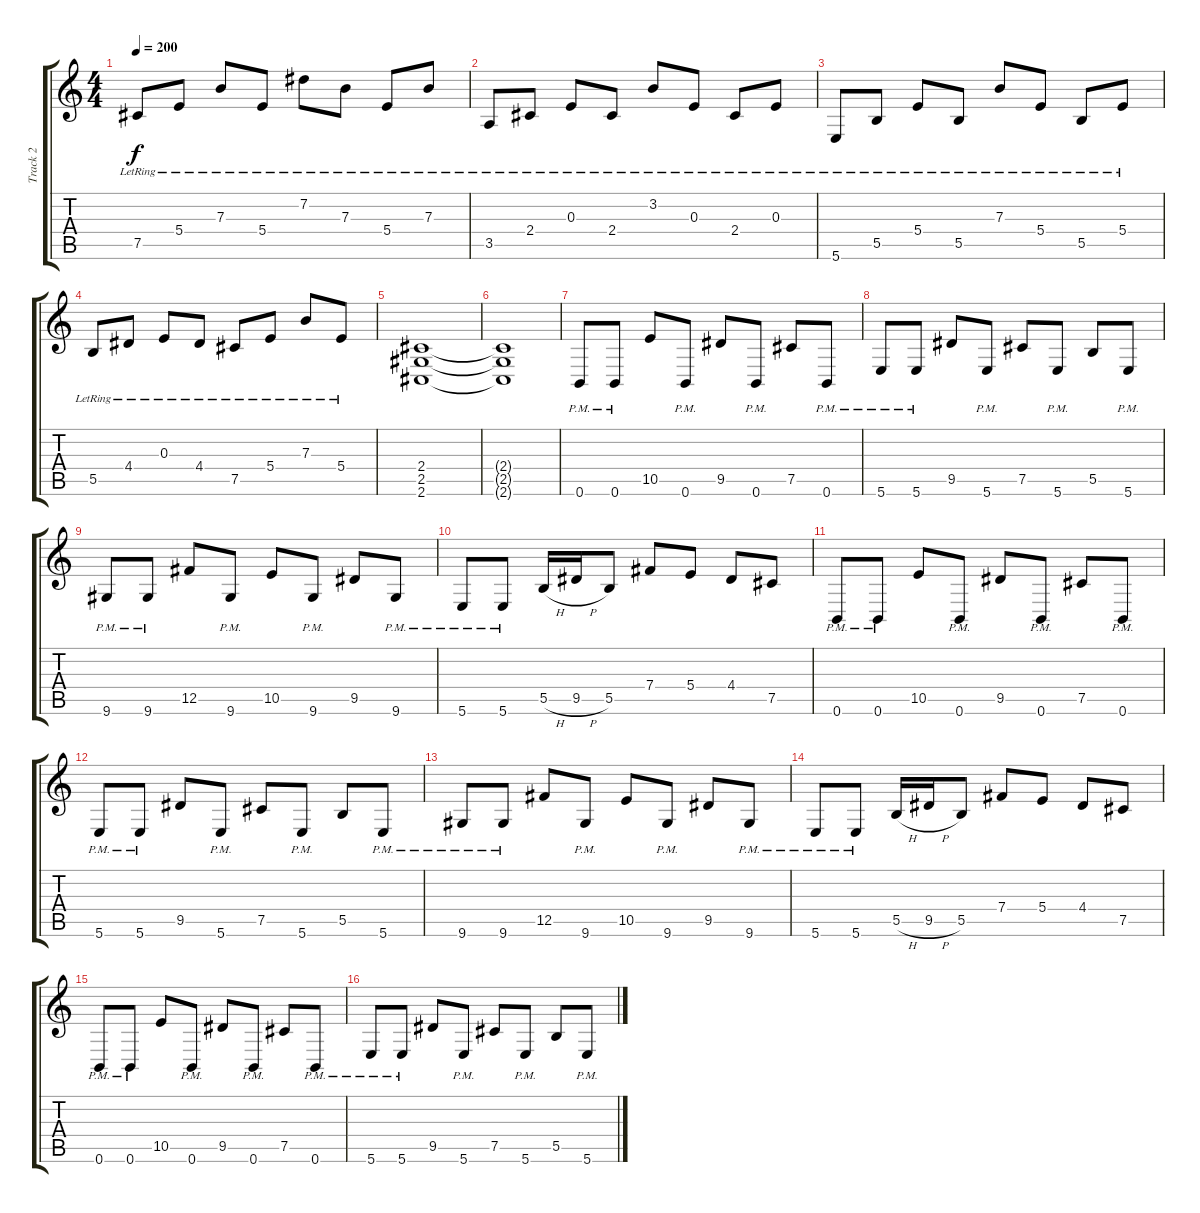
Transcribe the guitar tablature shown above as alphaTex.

\track ("Track 2" "Track 2") {instrument electricguitarjazz}
\staff {score tabs}
\tuning (Db4 Ab3 E3 B2 Gb2 B1) {hide}
\ts (4 4)
\tempo 200
\clef g2
\ks c
7.5{lr}.8{dy f} 5.4{lr}.8 7.3{lr}.8 5.4{lr}.8 7.2{lr}.8 7.3{lr}.8 5.4{lr}.8 7.3{lr}.8 |
3.5{lr}.8 2.4{lr}.8 0.3{lr}.8 2.4{lr}.8 3.2{lr}.8 0.3{lr}.8 2.4{lr}.8 0.3{lr}.8 |
5.6{lr}.8 5.5{lr}.8 5.4{lr}.8 5.5{lr}.8 7.3{lr}.8 5.4{lr}.8 5.5{lr}.8 5.4{lr}.8 |
5.5{lr}.8 4.4{lr}.8 0.3{lr}.8 4.4{lr}.8 7.5{lr}.8 5.4{lr}.8 7.3{lr}.8 5.4{lr}.8 |
(2.4 2.5 2.6).1 |
(2.4{t} 2.5{t} 2.6{t}).1 |
0.6{pm}.8 0.6{pm}.8 10.5.8 0.6{pm}.8 9.5.8 0.6{pm}.8 7.5.8 0.6{pm}.8 |
5.6{pm}.8 5.6{pm}.8 9.5.8 5.6{pm}.8 7.5.8 5.6{pm}.8 5.5.8 5.6{pm}.8 |
9.6{pm}.8 9.6{pm}.8 12.5.8 9.6{pm}.8 10.5.8 9.6{pm}.8 9.5.8 9.6{pm}.8 |
5.6{pm}.8 5.6{pm}.8 5.5{h}.16 9.5{h}.16 5.5.8 7.4.8 5.4.8 4.4.8 7.5.8 |
0.6{pm}.8 0.6{pm}.8 10.5.8 0.6{pm}.8 9.5.8 0.6{pm}.8 7.5.8 0.6{pm}.8 |
5.6{pm}.8 5.6{pm}.8 9.5.8 5.6{pm}.8 7.5.8 5.6{pm}.8 5.5.8 5.6{pm}.8 |
9.6{pm}.8 9.6{pm}.8 12.5.8 9.6{pm}.8 10.5.8 9.6{pm}.8 9.5.8 9.6{pm}.8 |
5.6{pm}.8 5.6{pm}.8 5.5{h}.16 9.5{h}.16 5.5.8 7.4.8 5.4.8 4.4.8 7.5.8 |
0.6{pm}.8 0.6{pm}.8 10.5.8 0.6{pm}.8 9.5.8 0.6{pm}.8 7.5.8 0.6{pm}.8 |
5.6{pm}.8 5.6{pm}.8 9.5.8 5.6{pm}.8 7.5.8 5.6{pm}.8 5.5.8 5.6{pm}.8
